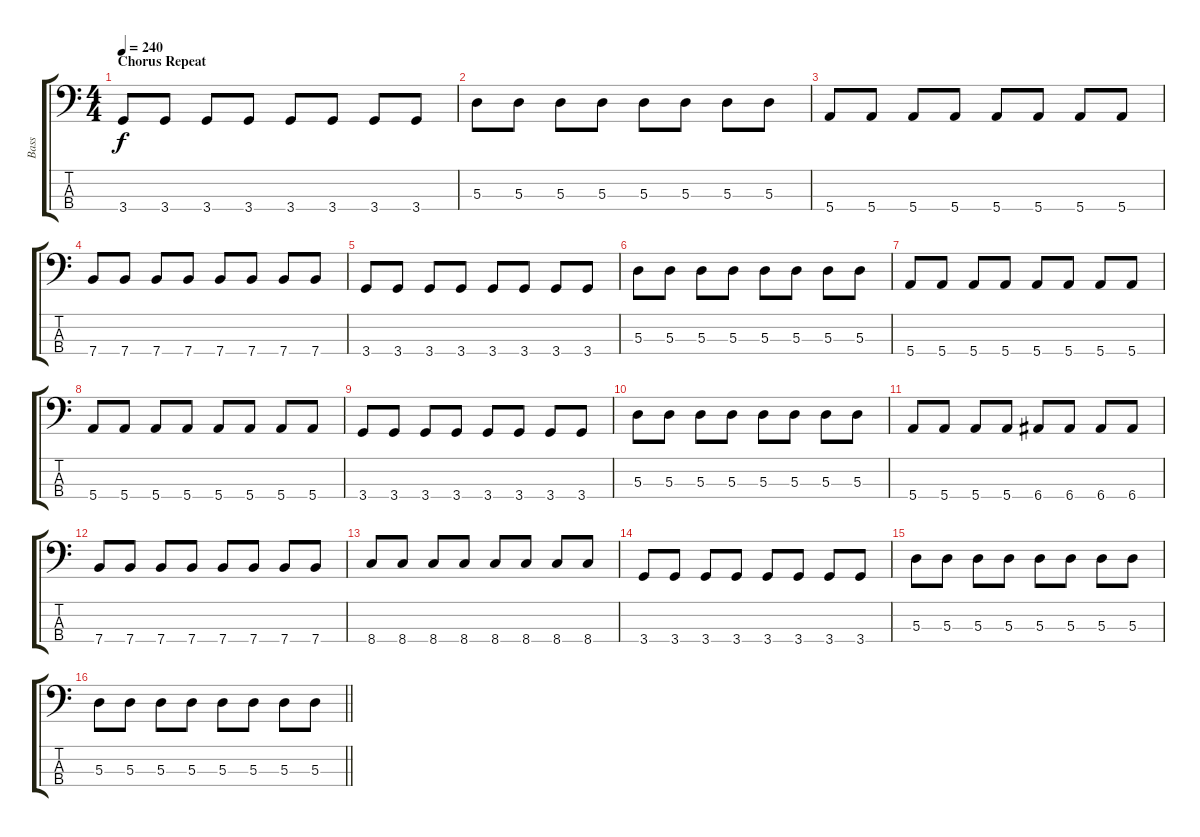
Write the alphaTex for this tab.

\track ("Bass" "Bass") {instrument electricbassfinger}
\staff {score tabs}
\tuning (G2 D2 A1 E1) {hide}
\ts (4 4)
\section ("" "Chorus Repeat")
\tempo 240
\clef f4
\ks c
3.4.8{dy f} 3.4.8 3.4.8 3.4.8 3.4.8 3.4.8 3.4.8 3.4.8 |
5.3.8 5.3.8 5.3.8 5.3.8 5.3.8 5.3.8 5.3.8 5.3.8 |
5.4.8 5.4.8 5.4.8 5.4.8 5.4.8 5.4.8 5.4.8 5.4.8 |
7.4.8 7.4.8 7.4.8 7.4.8 7.4.8 7.4.8 7.4.8 7.4.8 |
3.4.8 3.4.8 3.4.8 3.4.8 3.4.8 3.4.8 3.4.8 3.4.8 |
5.3.8 5.3.8 5.3.8 5.3.8 5.3.8 5.3.8 5.3.8 5.3.8 |
5.4.8 5.4.8 5.4.8 5.4.8 5.4.8 5.4.8 5.4.8 5.4.8 |
5.4.8 5.4.8 5.4.8 5.4.8 5.4.8 5.4.8 5.4.8 5.4.8 |
3.4.8 3.4.8 3.4.8 3.4.8 3.4.8 3.4.8 3.4.8 3.4.8 |
5.3.8 5.3.8 5.3.8 5.3.8 5.3.8 5.3.8 5.3.8 5.3.8 |
5.4.8 5.4.8 5.4.8 5.4.8 6.4.8 6.4.8 6.4.8 6.4.8 |
7.4.8 7.4.8 7.4.8 7.4.8 7.4.8 7.4.8 7.4.8 7.4.8 |
8.4.8 8.4.8 8.4.8 8.4.8 8.4.8 8.4.8 8.4.8 8.4.8 |
3.4.8 3.4.8 3.4.8 3.4.8 3.4.8 3.4.8 3.4.8 3.4.8 |
5.3.8 5.3.8 5.3.8 5.3.8 5.3.8 5.3.8 5.3.8 5.3.8 |
\barLineRight lightlight
5.3.8 5.3.8 5.3.8 5.3.8 5.3.8 5.3.8 5.3.8 5.3.8
